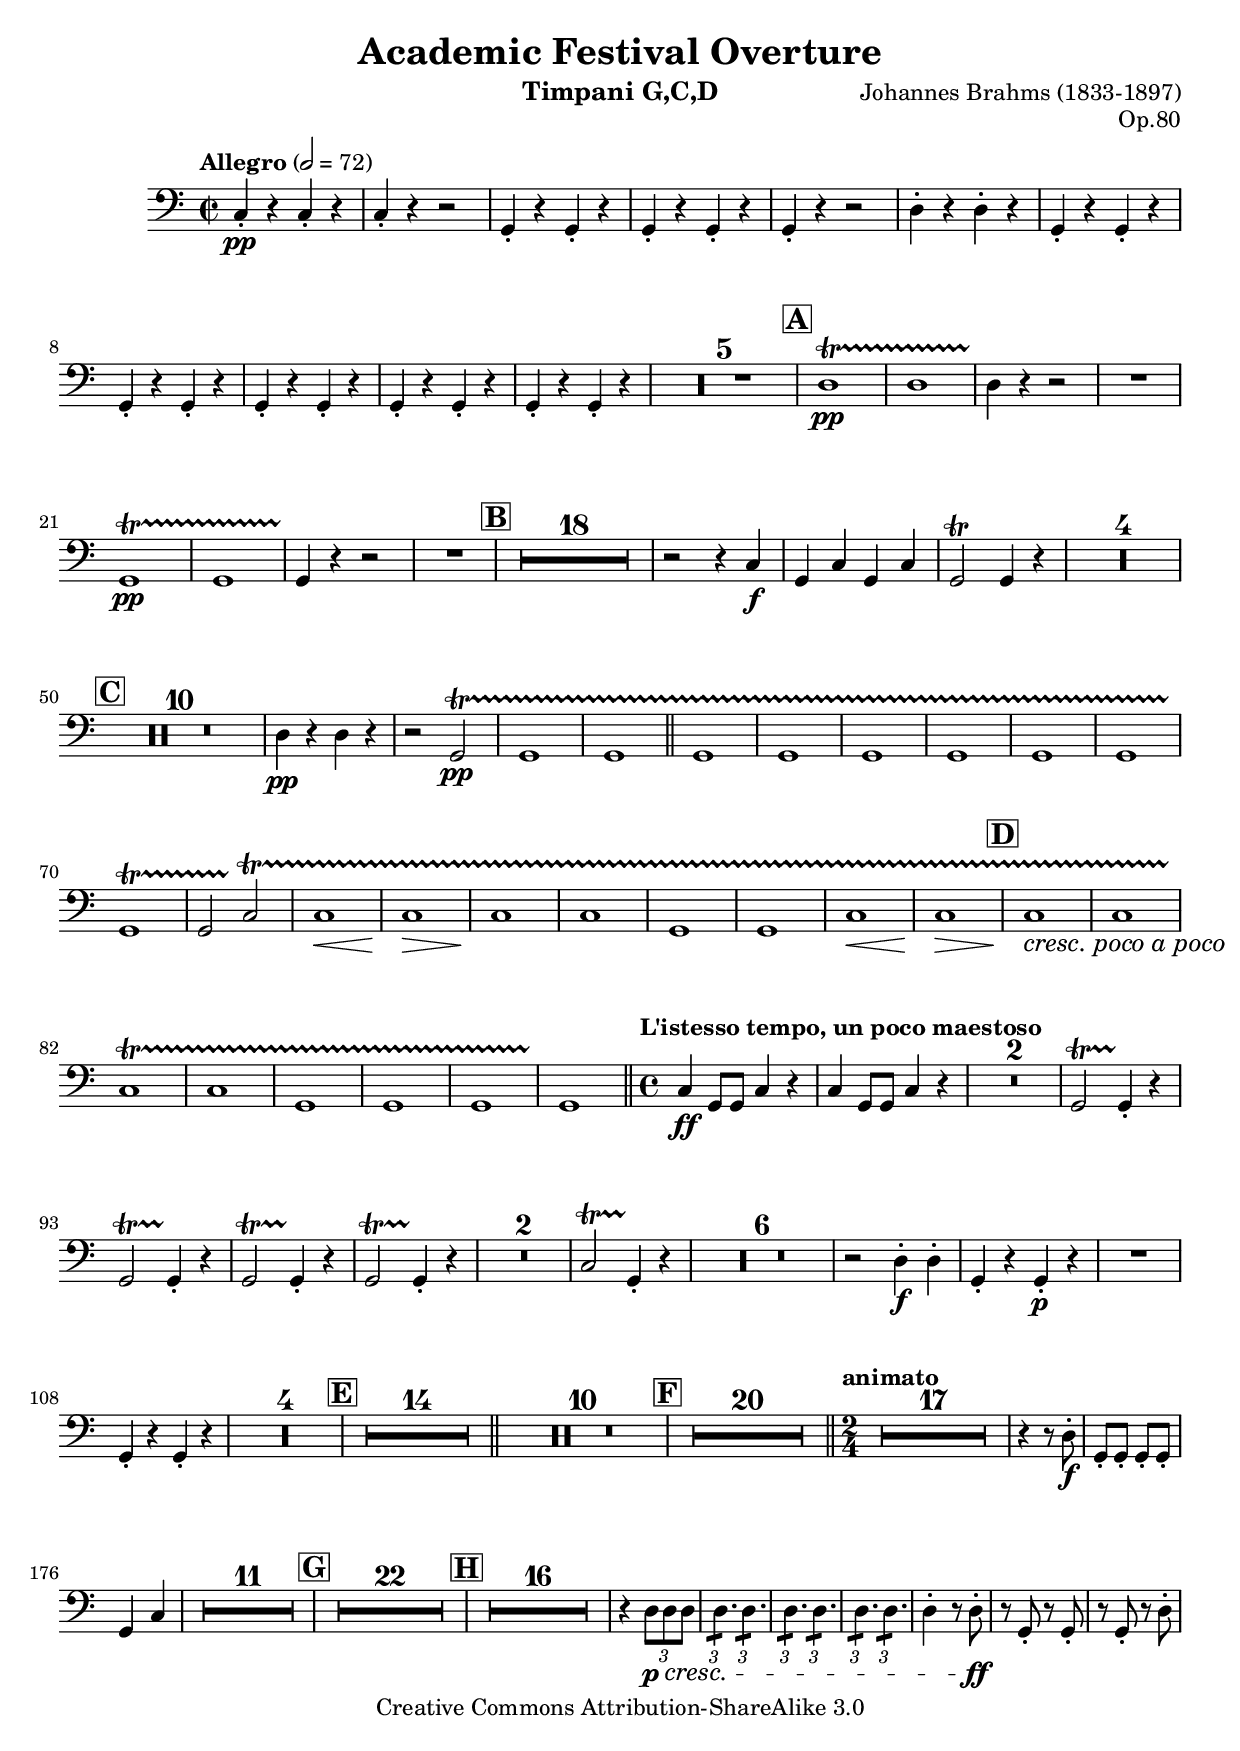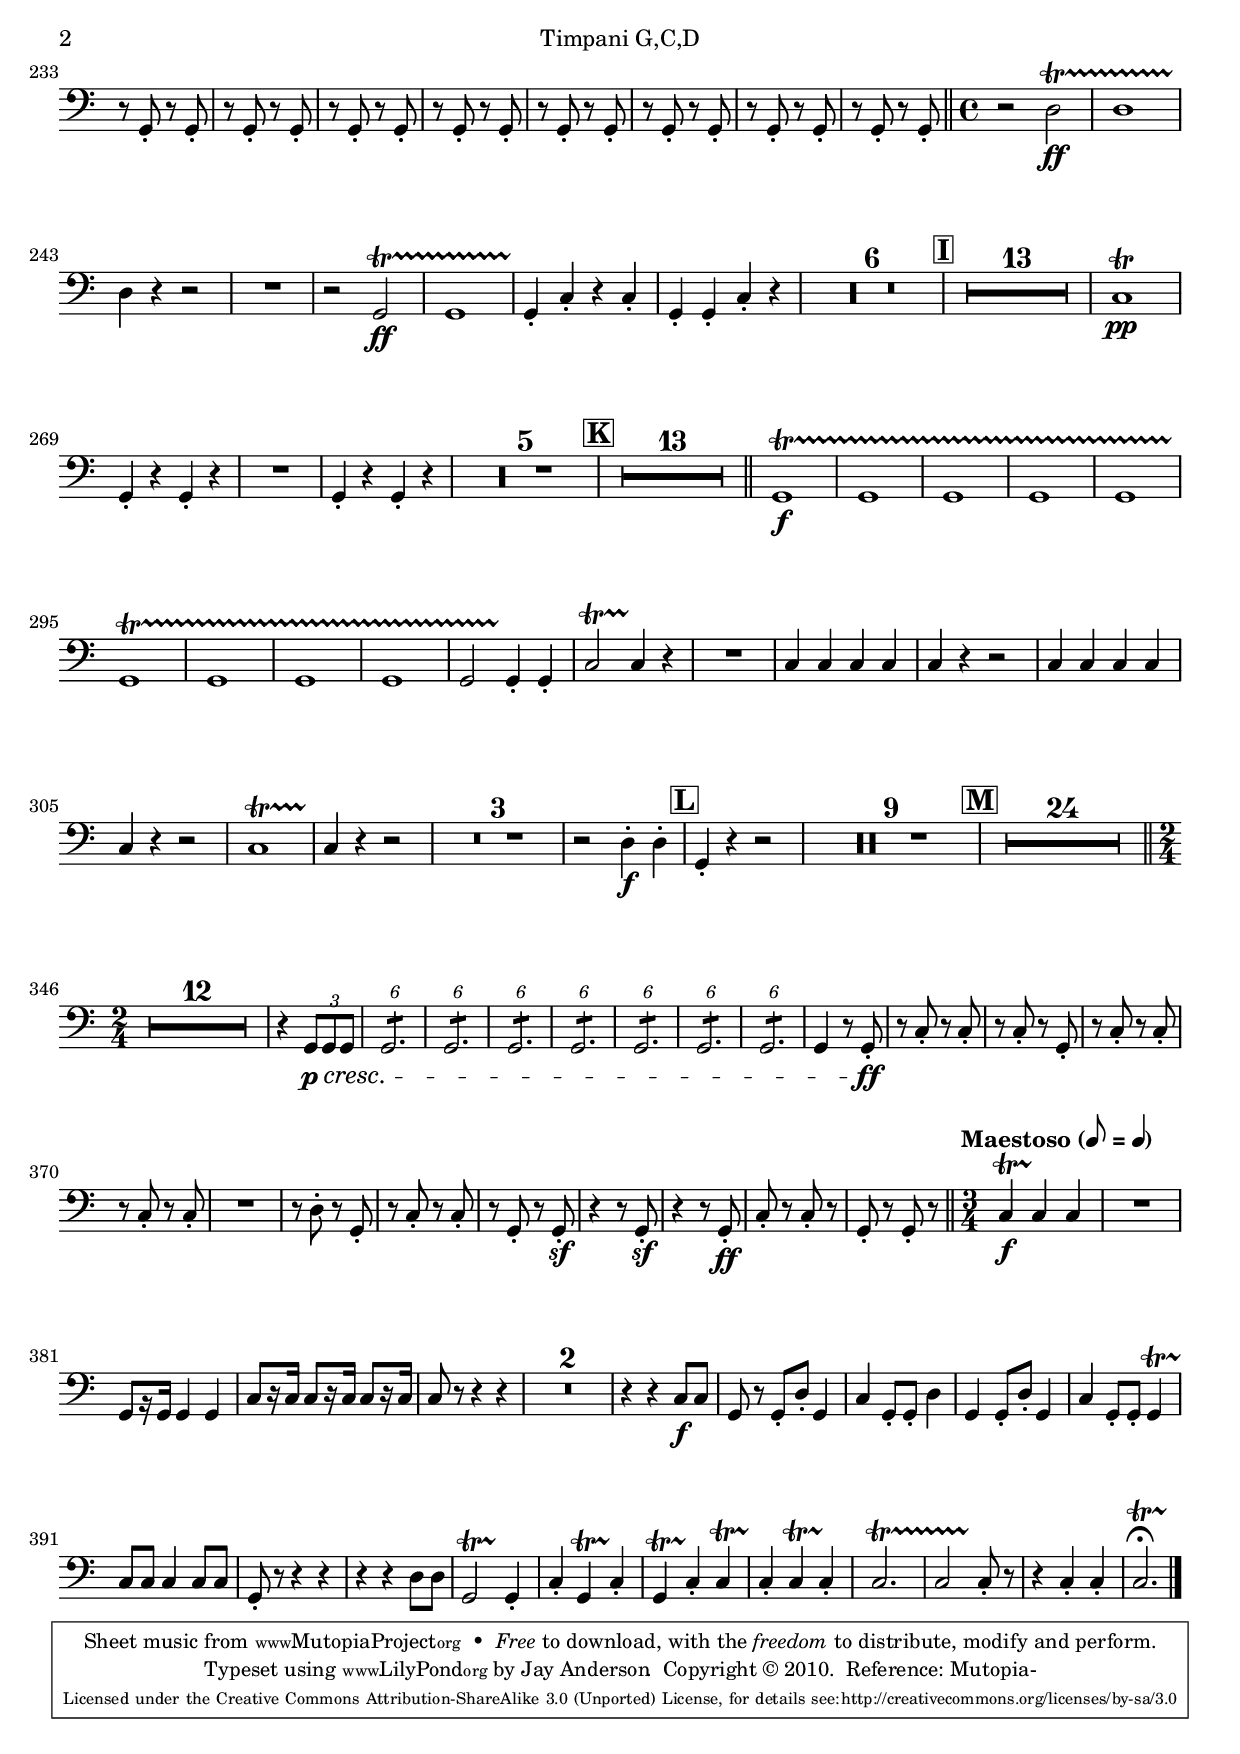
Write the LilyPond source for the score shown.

\version "2.18.2"

\include "defs.ily"
\version "2.18.2"

timpani = \relative c
{
  \set Staff.midiInstrument = "timpani"
  \clef bass
  \graceSync
  c4-.\pp r c-. r |
  c-. r r2 |
  g4-. r g-. r |
  g4-. r g-. r |
  g4-. r r2 |
  d'4-. r d-. r |
  \repeat unfold 5 {g,-. r g-. r |}
  R1*5 |

  %A
  d'1\pp\startTrillSpan |
  d |
  d4\stopTrillSpan r r2 |
  R1 |
  g,1\pp\startTrillSpan |
  g |
  g4\stopTrillSpan r r2 |
  R1 |

  %B
  R1*18 |
  r2 r4 c\f |
  g c g c |
  g2\trill g4 r |
  R1*4 |

  %C
  R1*10 |
  d'4\pp r d r |
  r2 g,2\pp\startTrillSpan |
  g1 | g | %double bar
  \repeat unfold 7 g1 |
  << g2 {s16*7 s16\stopTrillSpan} >> c2\startTrillSpan |
  c1\< |
  c\> |
  c\! |
  c |
  g |
  g |
  c\< |
  c\> |

  %D
  c\justCrescPocoAPoco |
  c c c |
  g g g g\stopTrillSpan |

  %l'istesso tempo
  c4\ff g8 g c4 r |
  c4 g8 g c4 r |
  R1*2 |
  \repeat unfold 4 {g2\startTrillSpan g4-.\stopTrillSpan r |}
  R1*2 |
  c2\startTrillSpan g4-.\stopTrillSpan r |
  R1*6 |
  r2 d'4-.\f d-. |
  g,-. r g-.\p r |
  R1 |
  g4-. r g-. r |
  R1*4 |

  %E
  R1*14 |
  R1*10 |

  %F
  R1*20 |

  %2/4
  R2*17 |
  r4 r8 d'-.\f |
  g,-. g-. g-. g-. |
  g4 c |
  R2*11 |

  %G
  R2*22 |
  R2*16 |
  r4 \times 2/3 {d8\p\cresc d d} |
  \repeat unfold 6 {\times 2/3 {\repeat tremolo 3 d8}} |
  d4-. r8 d-.\ff |
  r g,-. r g-. |
  r g-. r d'-. |
  \repeat unfold 8 {r g,-. r g-. |}

  %4/4
  r2 d'\ff\startTrillSpan |
  d1 |
  d4\stopTrillSpan r r2 |
  R1 |
  r2 g,\ff\startTrillSpan |
  g1 |
  g4-.\stopTrillSpan c-. r c-. |
  g-. g-. c-. r |
  R1*6 |

  %I
  R1*13 |
  c1\pp\trill |
  g4-. r g-. r |
  R1 |
  g4-. r g-. r |
  R1*5 |

  %K
  R1*13 |
  g1\f\startTrillSpan |
  \repeat unfold 8 g |
  g2 g4-.\stopTrillSpan g-. |
  c2\startTrillSpan c4\stopTrillSpan r |
  R1 |
  c4 c c c |
  c r r2 |
  c4 c c c |
  c r r2 |
  c1\startTrillSpan |
  c4\stopTrillSpan r r2 |
  R1*3 |
  r2 d4-.\f d-. |

  %L
  g,4-. r r2 |
  R1*9 |

  %M
  R1*24 |

  %2/4
  R2*12 |
  r4 \times 2/3 {g8\p\cresc g g} |
  \repeat unfold 7 {\times 4/6 {\repeat tremolo 6 g8}} |
  g4 r8 g-.\ff |
  r8 c-. r c-. |
  r8 c-. r g-. |
  r8 c-. r c-. |
  r8 c-. r c-. |
  R2 |
  r8 d-. r g,-. |
  r8 c-. r c-. |
  r8 g-. r g-.\sf |
  r4 r8 g-.\sf |
  r4 r8 g-.\ff |
  c-. r c-. r |
  g-. r g-. r |

  \time 3/4
  c4\f\startTrillSpan c\stopTrillSpan c |
  R2. |
  g8[ r16 g] g4 g |
  \repeat unfold 3 {c8[ r16 c]} |
  c8 r r4 r |
  R2.*2 |
  r4 r c8\f c |
  g r g-. d'-. g,4 |
  c4 g8-. g-. d'4 |
  g, g8-. d'-. g,4 |
  c g8-. g-.  g4\startTrillSpan |
  c8\stopTrillSpan c c4 c8 c |
  g8-. r r4 r |
  r4 r d'8 d |
  g,2\startTrillSpan g4-.\stopTrillSpan |
  c-. g\startTrillSpan c-.\stopTrillSpan |
  g\startTrillSpan c-.\stopTrillSpan c\startTrillSpan |
  c-.\stopTrillSpan c\startTrillSpan c-.\stopTrillSpan |
  c2.\startTrillSpan |
  c2 c8-.\stopTrillSpan r |
  r4 c-. c-. |
  << c2.\fermata\startTrillSpan {s16*11 s16\stopTrillSpan} >> |
}


instrument = "Timpani G,C,D"

\include "header.ily"

\score
{
  \new Staff
  {
    << \removeWithTag #'score \timpani \outline >>
  }
}
